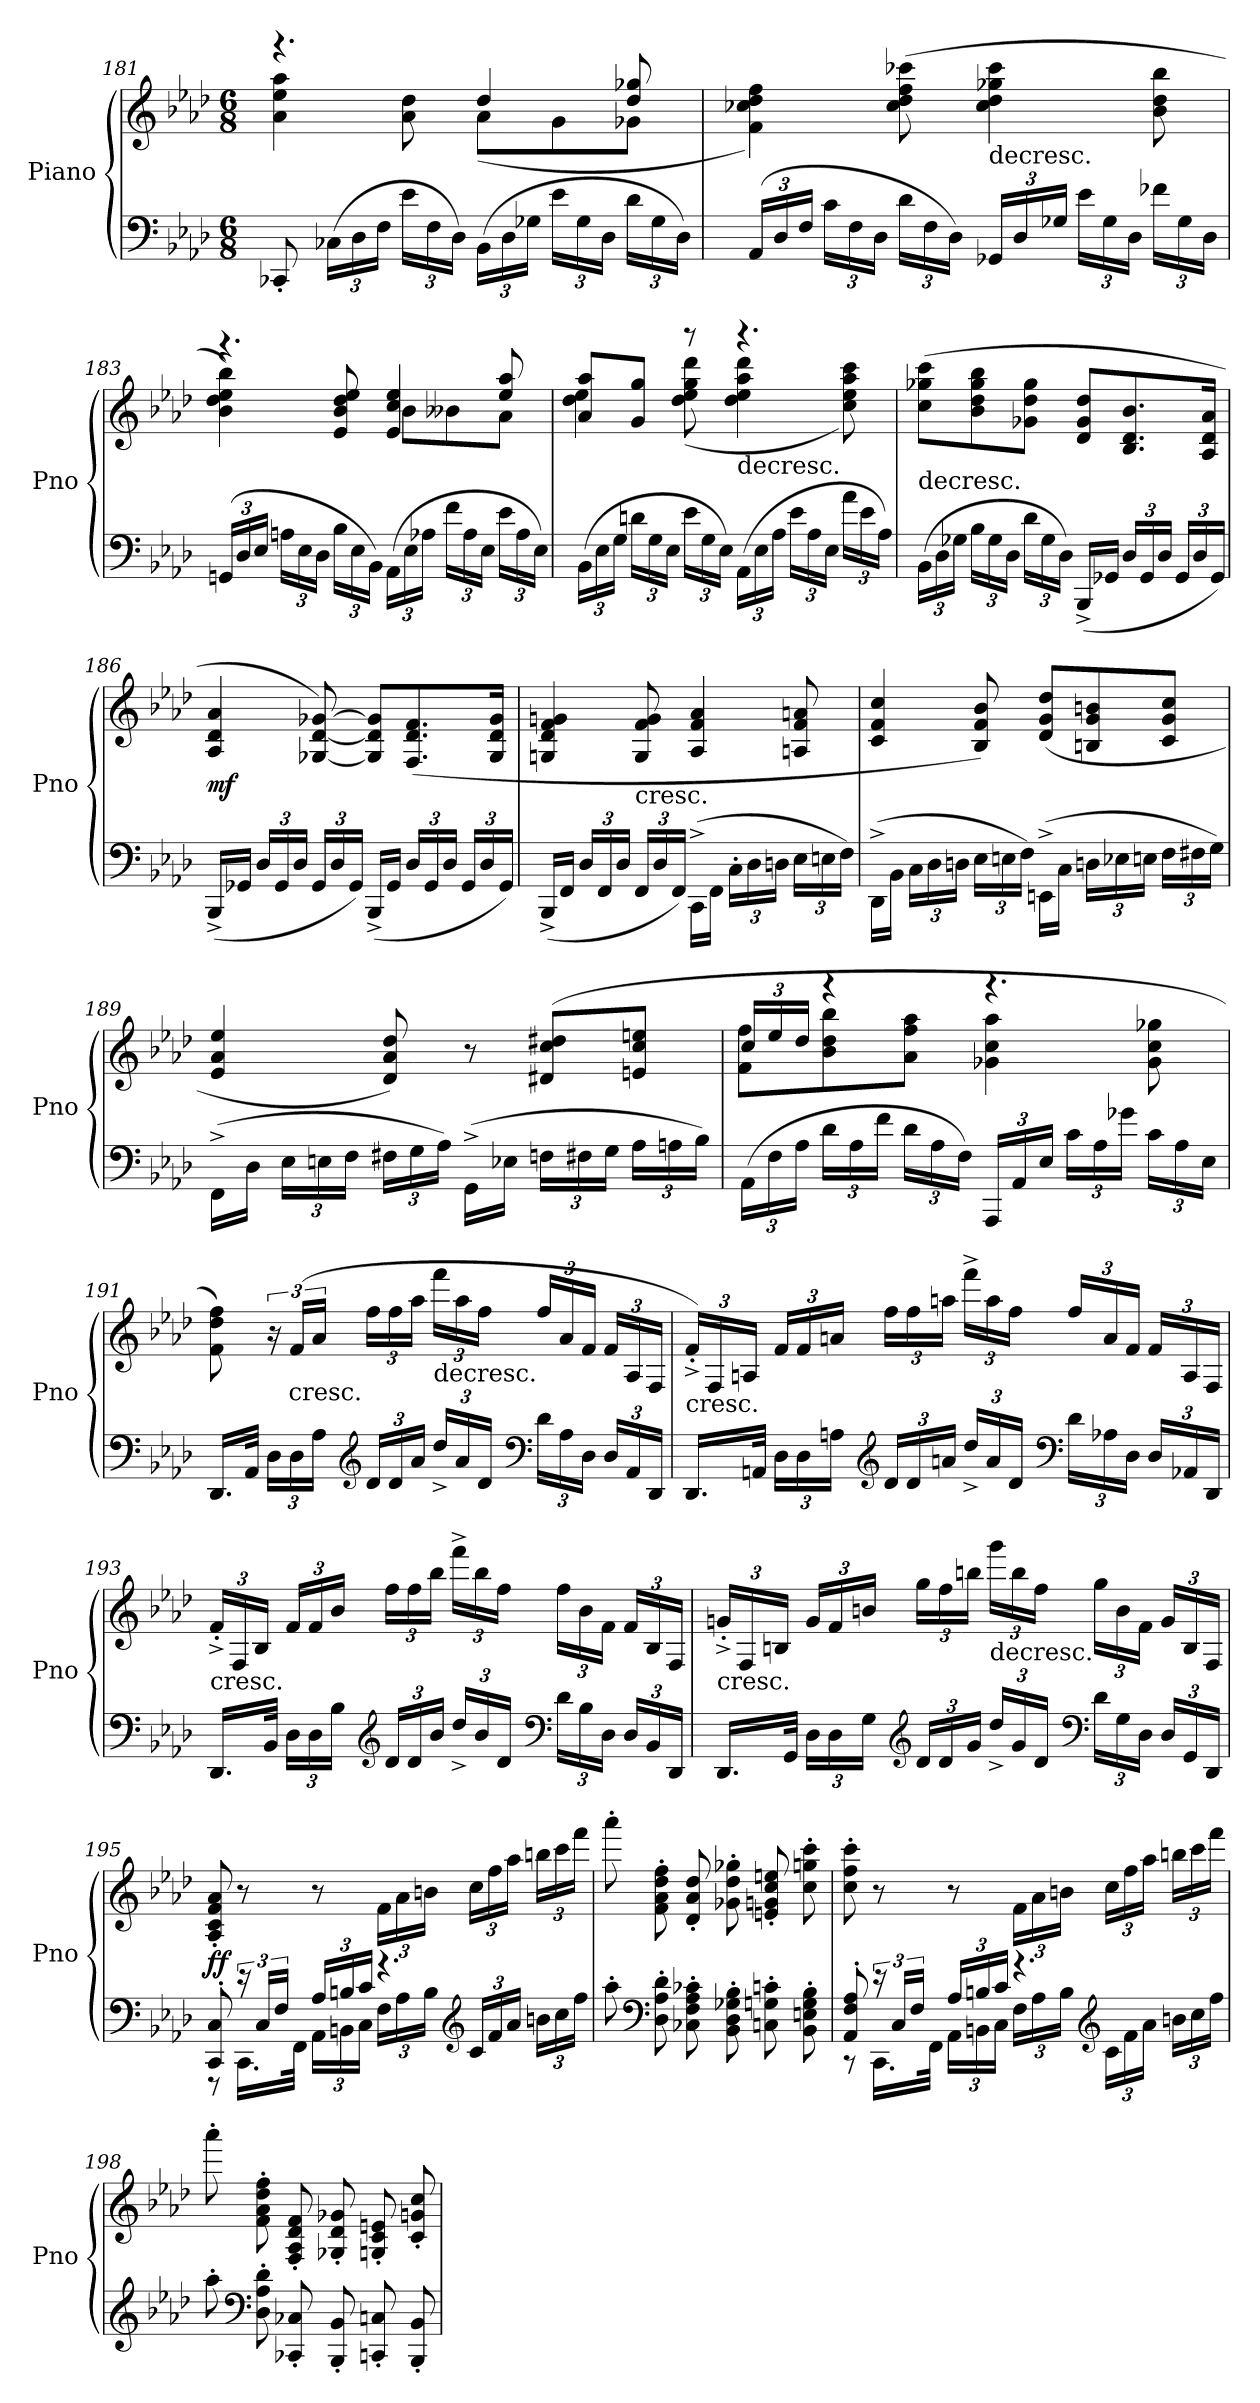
**kern	**kern	**dynam
*part1	*part1	*part1
*staff2	*staff1	*staff1/2
*I"Piano	*	*
*I'Pno	*	*
*clefF4	*clefG2	*
*k[b-e-a-d-]	*k[b-e-a-d-]	*
*M6/8	*M6/8	*
=181	=181	=181
*	*^	*
8CC-X'/	4.r	4a-\ 4ee-\ 4aa-\	.
(24C-X\LL	.	.	.
24D-\	.	.	.
24F\JJ	.	.	.
24e-\LL	.	8a-\ 8dd-\	.
24F\	.	.	.
24D-\JJ)	.	.	.
(24BB-\LL	4dd-/	(8a-\L	.
24D-\	.	.	.
24G-X\JJ	.	.	.
24e-\LL	.	8g\	.
24G-\	.	.	.
24D-\JJ	.	.	.
24d-\LL	8dd-/ 8gg-X/	8g-X\J	.
24G-\	.	.	.
24D-\JJ)	.	.	.
*	*v	*v	*
=182	=182	=182
(24AA-/LL	4f\ 4cc-X\ 4dd-\ 4ff\)	.
24D-/	.	.
24F/JJ	.	.
24c\LL	.	.
24F\	.	.
24D-\JJ	.	.
24d-\LL	(8cc-\ 8dd-\ 8ff\ 8ccc-X\	.
24F\	.	.
24D-\JJ)	.	.
!	!LO:TX:c:t=decresc.	!
24GG-X/LL	4cc-\ 4dd-\ 4gg-X\ 4ccc-\	.
24D-/	.	.
24G-X/JJ	.	.
24e-\LL	.	.
24G-\	.	.
24D-\JJ	.	.
24f-X\LL	8b-\ 8dd-\ 8bb-\	.
24G-\	.	.
24D-\JJ	.	.
=183	=183	=183
*	*^	*
(24GGn/LL	4.r	4b-\ 4dd-\ 4ee-\ 4bb-\)	.
24D-/	.	.	.
24E-/JJ	.	.	.
24An\LL	.	.	.
24E-\	.	.	.
24D-\JJ	.	.	.
24B-\LL	.	8e-/ 8b-/ 8dd-/ 8ee-/	.
24E-\	.	.	.
24BB-\JJ)	.	.	.
(24AA-\LL	4e-/ 4cc/ 4ee-/	8b-\L	.
24E-\	.	.	.
24A-X\JJ	.	.	.
24f\LL	.	8b--X\	.
24A-\	.	.	.
24E-\JJ	.	.	.
24e-\LL	8ee-/ 8aa-/	8a-\J	.
24A-\	.	.	.
24E-\JJ)	.	.	.
=184	=184	=184	=184
(24BB-\LL	8a-/ 8aa-/L	4dd-\ 4ee-\	.
24E-\	.	.	.
24G\JJ	.	.	.
24dn\LL	8g/ 8gg/J	.	.
24G\	.	.	.
24E-\JJ	.	.	.
24e-\LL	8r	(8dd-\ 8ee-\ 8gg\ 8ddd-\	.
24G\	.	.	.
24E-\JJ)	.	.	.
!	!LO:TX:c:t=decresc.	!	!
(24AA-\LL	4.r	4dd-\ 4ee-\ 4aa-\ 4ddd-\	.
24E-\	.	.	.
24A-\JJ	.	.	.
24e-\LL	.	.	.
24A-\	.	.	.
24E-\JJ	.	.	.
24a-\LL	.	8cc\ 8ee-\ 8aa-\ 8ccc\)	.
24e-\	.	.	.
24A-\JJ)	.	.	.
*	*v	*v	*
=185	=185	=185
!	!LO:TX:c:t=decresc.	!
(24BB-\LL	(8cc\ 8gg-X\ 8ccc\L	.
24D-\	.	.
24G-X\JJ	.	.
24B-\LL	8b-\ 8dd-\ 8gg-\ 8bb-\	.
24G-\	.	.
24D-\JJ	.	.
24d-\LL	8g-X\ 8dd-\ 8gg-\J	.
24G-\	.	.
24D-\JJ)	.	.
(16BBB-^/LL	8d-/ 8g-/ 8dd-/L	.
16GG-X/JJ	.	.
24D-/LL	8.B-/ 8.d-/ 8.b-/	.
24GG-/	.	.
24D-/JJ	.	.
24GG-/LL	.	.
24D-/	.	.
.	16A-/ 16d-/ 16a-/Jk	.
24GG-/JJ)	.	.
=186	=186	=186
(16BBB-^/LL	4A-/ 4d-/ 4a-/	mf
16GG-X/JJ	.	.
24D-/LL	.	.
24GG-/	.	.
24D-/JJ	.	.
24GG-/LL	[8G-X/ [8d-/ [8g-X/)	.
24D-/	.	.
24GG-/JJ)	.	.
(16BBB-^/LL	8G-]/ 8d-]/ 8g-]/L	.
16GG-/JJ	.	.
24D-/LL	(8.F/ 8.d-/ 8.f/	.
24GG-/	.	.
24D-/JJ	.	.
24GG-/LL	.	.
24D-/	.	.
.	16G-/ 16d-/ 16g-/Jk	.
24GG-/JJ)	.	.
=187	=187	=187
(16BBB-^/LL	4Gn/ 4d-/ 4f/ 4gn/	.
16FF/JJ	.	.
24D-/LL	.	.
24FF/	.	.
24D-/JJ	.	.
!	!LO:TX:c:t=cresc.	!
24FF/LL	8G/ 8f/ 8g/	.
24D-/	.	.
24FF/JJ)	.	.
(16CC^\LL	4A-/ 4f/ 4a-/	.
16FF\JJ	.	.
24C'\LL	.	.
24D-\	.	.
24Dn\JJ	.	.
24E-\LL	8An/ 8f/ 8an/	.
24En\	.	.
24F\JJ)	.	.
=188	=188	=188
(16DD-^\LL	4c/ 4f/ 4cc/	.
16BB-\JJ	.	.
24C\LL	.	.
24D-\	.	.
24Dn\JJ	.	.
24E-\LL	8B-/ 8f/ 8b-/)	.
24En\	.	.
24F\JJ)	.	.
(16EEn^\LL	(8d-/ 8g/ 8dd-/L	.
16C\JJ	.	.
24Dn\LL	8Bn/ 8g/ 8bn/	.
24E-X\	.	.
24En\JJ	.	.
24F\LL	8c/ 8g/ 8cc/J	.
24F#X\	.	.
24G\JJ)	.	.
=189	=189	=189
(16FF^\LL	4e-/ 4a-/ 4ee-/	.
16D-\JJ	.	.
24E-\LL	.	.
24En\	.	.
24F\JJ	.	.
24F#X\LL	8d-/ 8a-/ 8dd-/)	.
24G\	.	.
24A-\JJ)	.	.
(16GG^\LL	8r	.
16E-X\JJ	.	.
24Fn\LL	(8d#X/ 8cc/ 8dd#X/L	.
24F#X\	.	.
24G\JJ	.	.
24A-\LL	8en/ 8cc/ 8een/J	.
24An\	.	.
24B-\JJ)	.	.
=190	=190	=190
*	*^	*
(24AA-\LL	24cc/LL	8f\ 8ff\L	.
24F\	24ee-/	.	.
24A-\JJ	24dd-/JJ	.	.
24d-\LL	4r	8b-\ 8dd-\ 8bb-\	.
24A-\	.	.	.
24f\JJ	.	.	.
24d-\LL	.	8a-\ 8ff\ 8aa-\J	.
24A-\	.	.	.
24F\JJ)	.	.	.
24AAA-/LL	4.r	4g-X\ 4cc\ 4aa-\	.
24AA-/	.	.	.
24E-/JJ	.	.	.
24c\LL	.	.	.
24A-\	.	.	.
24g-X\JJ	.	.	.
24c\LL	.	8g-\ 8cc\ 8gg-X\	.
24A-\	.	.	.
24E-\JJ	.	.	.
*	*v	*v	*
=191	=191	=191
16.DD-/LL	8f\ 8dd-\ 8ff\)	.
32AA-/JJk	.	.
24D-\LL	24r	.
!	!LO:TX:c:t=cresc.	!
24D-\	(24f/LL	.
24A-\JJ	24a-/JJ	.
*clefG2	*	*
24d-/LL	24ff\LL	.
24d-/	24ff\	.
24a-/JJ	24aa-\JJ	.
!	!LO:TX:c:t=decresc.	!
24dd-^/LL	24fff\LL	.
24a-/	24aa-\	.
24d-/JJ	24ff\JJ	.
*clefF4	*	*
24d-\LL	24ff/LL	.
24A-\	24a-/	.
24D-\JJ	24f/JJ	.
24D-/LL	24f/LL	.
24AA-/	24A-/	.
24DD-/JJ	24F/JJ	.
=192	=192	=192
!	!LO:TX:c:t=cresc.	!
16.DD-/LL	24f'^/LL)	.
.	24F/	.
.	24An/JJ	.
32AAn/JJk	.	.
24D-\LL	24f/LL	.
24D-\	24f/	.
24An\JJ	24an/JJ	.
*clefG2	*	*
24d-/LL	24ff\LL	.
24d-/	24ff\	.
24an/JJ	24aan\JJ	.
24dd-^/LL	24fff^\LL	.
24a/	24aa\	.
24d-/JJ	24ff\JJ	.
*clefF4	*	*
24d-\LL	24ff/LL	.
24A-X\	24a/	.
24D-\JJ	24f/JJ	.
24D-/LL	24f/LL	.
24AA-X/	24A/	.
24DD-/JJ	24F/JJ	.
=193	=193	=193
!	!LO:TX:c:t=cresc.	!
16.DD-/LL	24f'^/LL	.
.	24F/	.
.	24B-/JJ	.
32BB-/JJk	.	.
24D-\LL	24f/LL	.
24D-\	24f/	.
24B-\JJ	24b-/JJ	.
*clefG2	*	*
24d-/LL	24ff\LL	.
24d-/	24ff\	.
24b-/JJ	24bb-\JJ	.
24dd-^/LL	24fff^\LL	.
24b-/	24bb-\	.
24d-/JJ	24ff\JJ	.
*clefF4	*	*
24d-\LL	24ff\LL	.
24B-\	24b-\	.
24D-\JJ	24f\JJ	.
24D-/LL	24f/LL	.
24BB-/	24B-/	.
24DD-/JJ	24F/JJ	.
=194	=194	=194
!	!LO:TX:c:t=cresc.	!
16.DD-/LL	24gn'^/LL	.
.	24F/	.
.	24Bn/JJ	.
32GG/JJk	.	.
24D-\LL	24g/LL	.
24D-\	24f/	.
24G\JJ	24bn/JJ	.
*clefG2	*	*
24d-/LL	24gg\LL	.
24d-/	24ff\	.
24g/JJ	24bbn\JJ	.
!	!LO:TX:c:t=decresc.	!
24dd-^/LL	24ggg\LL	.
24g/	24bb\	.
24d-/JJ	24ff\JJ	.
*clefF4	*	*
24d-\LL	24gg\LL	.
24G\	24b\	.
24D-\JJ	24f\JJ	.
24D-/LL	24g/LL	.
24GG/	24B/	.
24DD-/JJ	24F/JJ	.
=195	=195	=195
*^	*	*
8CC'/ 8C'/	8r	8A-'/ 8c'/ 8f'/ 8a-'/	ff
24r	16.CC\LL	8r	.
24C/LL	.	.	.
24F/JJ	.	.	.
.	32FF\JJk	.	.
24A-/LL	24AA-\LL	8r	.
24Bn/	24BBn\	.	.
24c/JJ	24C\JJ	.	.
4.r	24F\LL	24f\LL	.
.	24A-\	24a-\	.
.	24B\JJ	24bn\JJ	.
*clefG2	*	*	*
.	24c/LL	24cc\LL	.
.	24f/	24ff\	.
.	24a-/JJ	24aa-\JJ	.
.	24bn\LL	24bbn\LL	.
.	24cc\	24ccc\	.
.	24ff\JJ	24fff\JJ	.
*v	*v	*	*
=196	=196	=196
8aa-'\	8aaa-'\	.
*clefF4	*	*
8D-'\ 8A-'\ 8d-'\	8f'\ 8a-'\ 8dd-'\ 8ff'\	.
8C-X'\ 8F'\ 8A-'\ 8c-X'\	8d-'/ 8a-'/ 8dd-'/	.
8BB-'\ 8D-'\ 8G-X'\ 8B-'\	8g-X'\ 8dd-'\ 8gg-X'\	.
8Cn'\ 8Gn'\ 8cn'\	8en'/ 8gn'/ 8cc'/ 8een'/	.
8BB-'\ 8En'\ 8G'\ 8B-'\	8cc'\ 8ggn'\ 8ccc'\	.
=197	=197	=197
*^	*	*
8AA-'/ 8F'/ 8A-'/	8r	8cc'\ 8ff'\ 8ccc'\	.
24r	16.CC\LL	8r	.
24C/LL	.	.	.
24F/JJ	.	.	.
.	32FF\JJk	.	.
24A-/LL	24AA-\LL	8r	.
24Bn/	24BBn\	.	.
24c/JJ	24C\JJ	.	.
4.r	24F\LL	24f\LL	.
.	24A-\	24a-\	.
.	24B\JJ	24bn\JJ	.
*clefG2	*	*	*
.	24c\LL	24cc\LL	.
.	24f\	24ff\	.
.	24a-\JJ	24aa-\JJ	.
.	24bn\LL	24bbn\LL	.
.	24cc\	24ccc\	.
.	24ff\JJ	24fff\JJ	.
*v	*v	*	*
=198	=198	=198
8aa-'\	8aaa-'\	.
*clefF4	*	*
8D-'\ 8A-'\ 8d-'\	8f'\ 8a-'\ 8dd-'\ 8ff'\	.
8CC-X'/ 8C-X'/	8F'/ 8A-'/ 8d-'/ 8f'/	.
8BBB-'/ 8BB-'/	8G-X'/ 8d-'/ 8g-X'/	.
8CCn'/ 8Cn'/	8Gn'/ 8c'/ 8en'/	.
8BBB-'/ 8BB-'/	8c'/ 8gn'/ 8cc'/	.
=	=	=
*-	*-	*-
